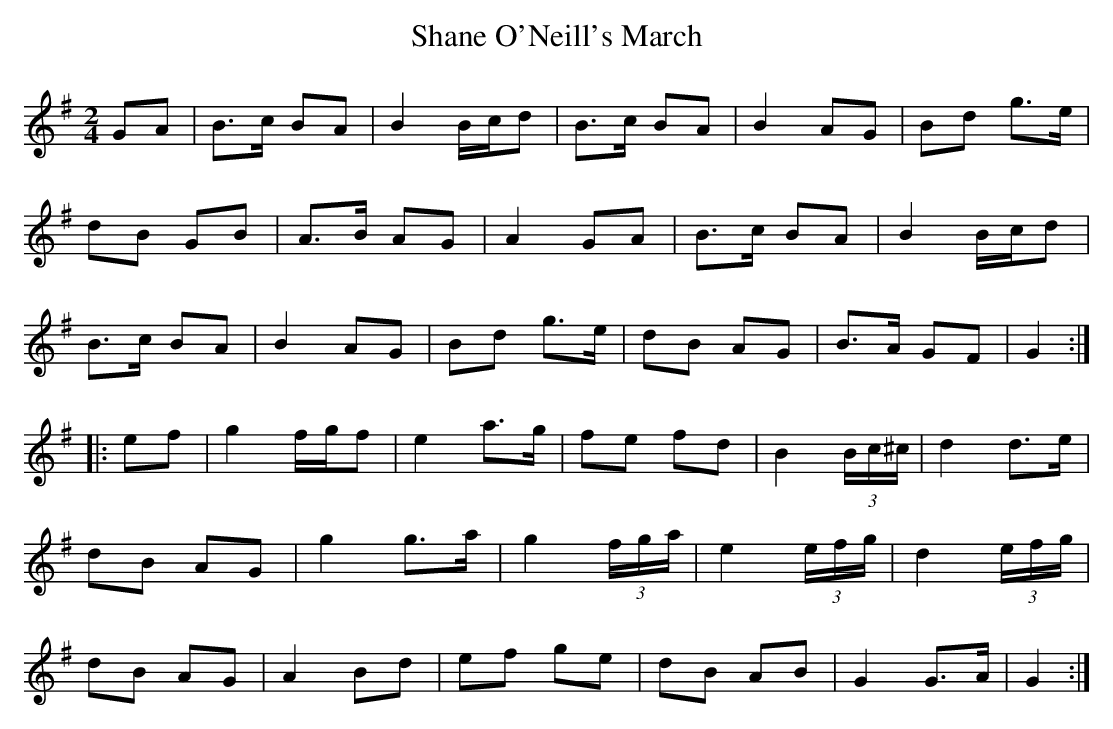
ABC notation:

X:1
T:Shane O'Neill's March
M:2/4
L:1/8
K:G
GA|B>c BA|B2 B/c/d|B>c BA|B2 AG|Bd g>e|
dB GB|A>B AG|A2 GA|B>c BA|B2 B/c/d|
B>c BA|B2 AG|Bd g>e|dB AG|B>A GF|G2:|
|:ef|g2 f/g/f|e2 a>g|fe fd|B2 (3B/c/^c/|d2 d>e|
dB AG|g2 g>a|g2 (3f/g/a/|e2 (3e/f/g/|d2 (3e/f/g/|
dB AG|A2 Bd|ef ge|dB AB|G2 G>A|G2:|
